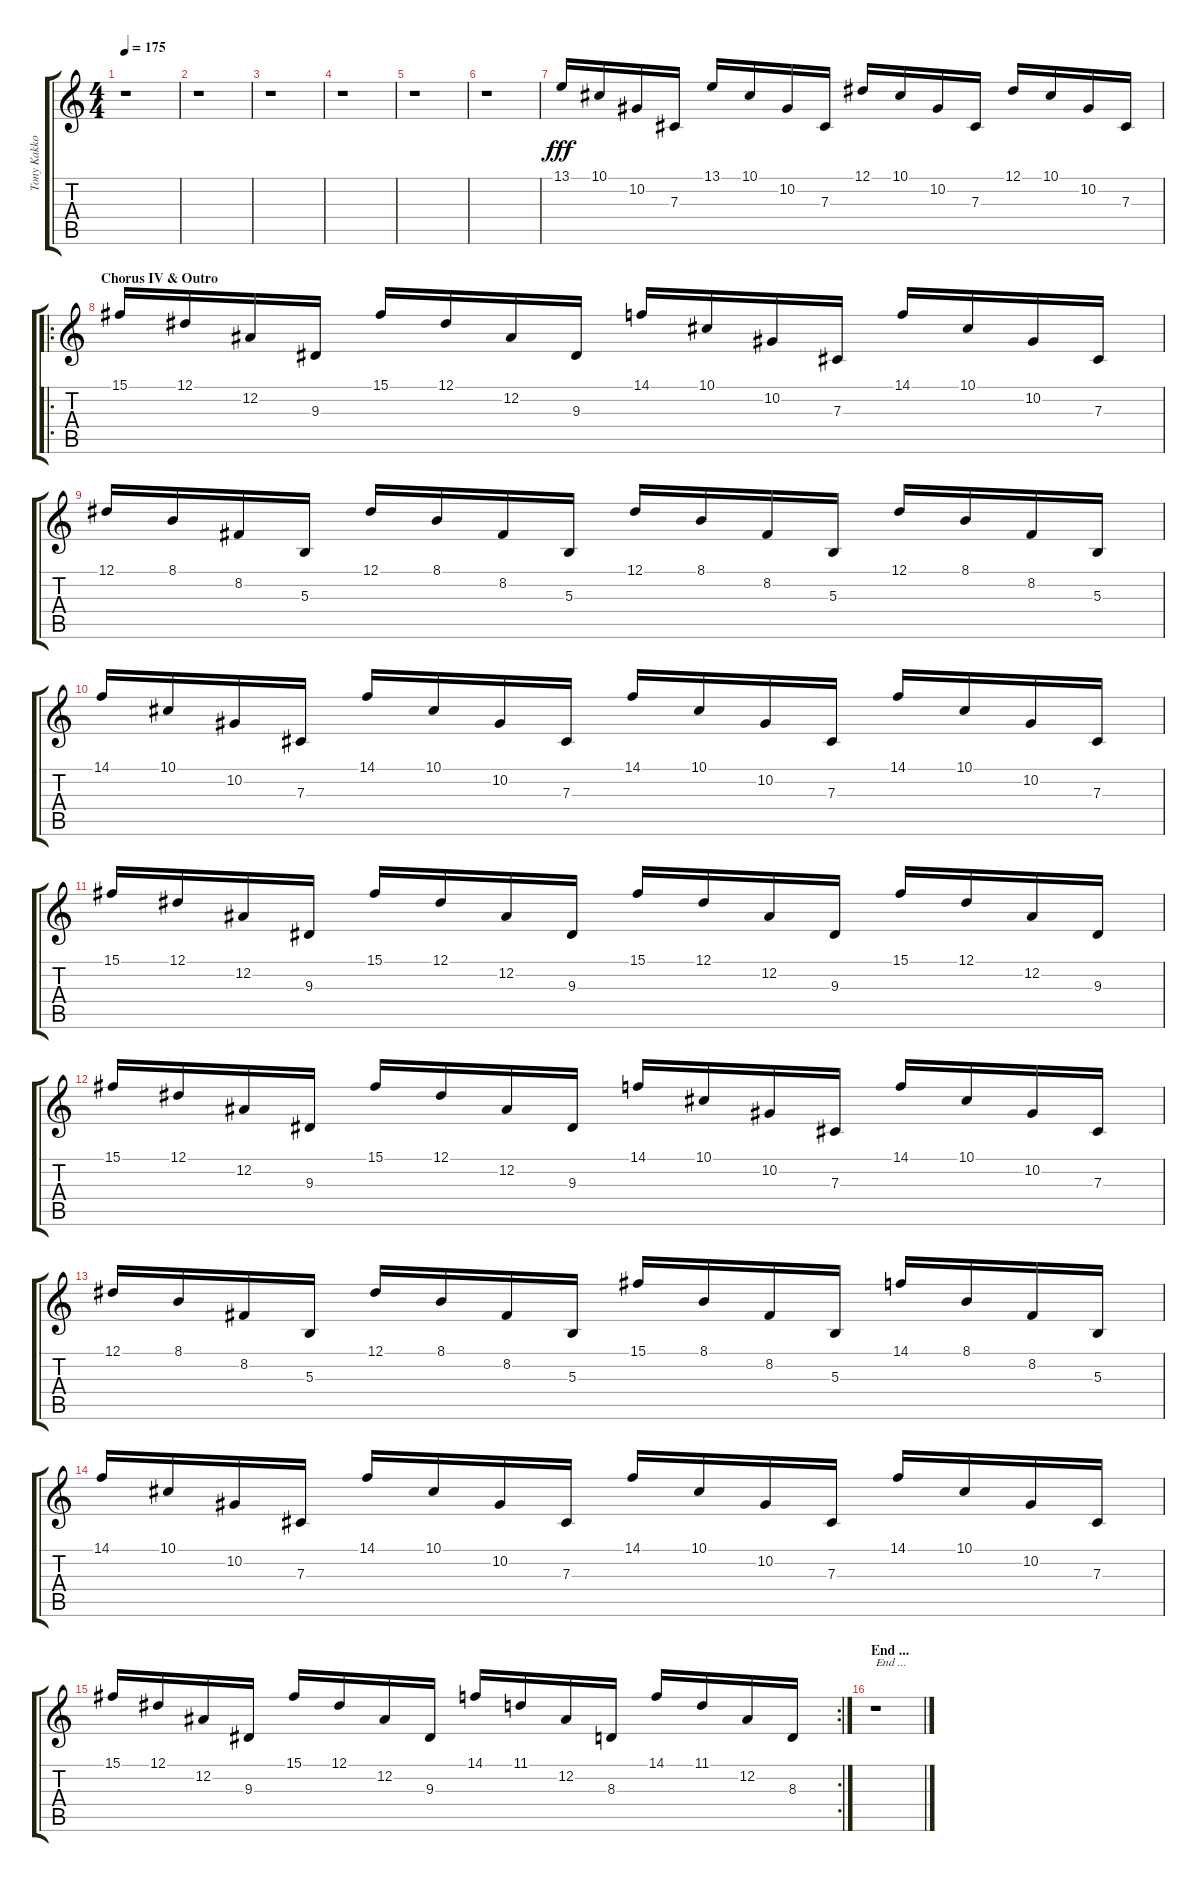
\track ("Tony Kakko" "Tony Kakko") {instrument harpsichord}
\staff {score tabs}
\tuning (Eb4 Bb3 Gb3 Db3 Ab2 Eb2) {hide}
\ts (4 4)
\tempo 175
\clef g2
\ks c
r.1{dy f} |
r.1 |
r.1 |
r.1 |
r.1 |
r.1 |
13.1.16{dy fff} 10.1.16 10.2.16 7.3.16 13.1.16 10.1.16 10.2.16 7.3.16 12.1.16 10.1.16 10.2.16 7.3.16 12.1.16 10.1.16 10.2.16 7.3.16 |
\ro
\section ("" "Chorus IV & Outro")
15.1.16 12.1.16 12.2.16 9.3.16 15.1.16 12.1.16 12.2.16 9.3.16 14.1.16 10.1.16 10.2.16 7.3.16 14.1.16 10.1.16 10.2.16 7.3.16 |
12.1.16 8.1.16 8.2.16 5.3.16 12.1.16 8.1.16 8.2.16 5.3.16 12.1.16 8.1.16 8.2.16 5.3.16 12.1.16 8.1.16 8.2.16 5.3.16 |
14.1.16 10.1.16 10.2.16 7.3.16 14.1.16 10.1.16 10.2.16 7.3.16 14.1.16 10.1.16 10.2.16 7.3.16 14.1.16 10.1.16 10.2.16 7.3.16 |
15.1.16 12.1.16 12.2.16 9.3.16 15.1.16 12.1.16 12.2.16 9.3.16 15.1.16 12.1.16 12.2.16 9.3.16 15.1.16 12.1.16 12.2.16 9.3.16 |
15.1.16 12.1.16 12.2.16 9.3.16 15.1.16 12.1.16 12.2.16 9.3.16 14.1.16 10.1.16 10.2.16 7.3.16 14.1.16 10.1.16 10.2.16 7.3.16 |
12.1.16 8.1.16 8.2.16 5.3.16 12.1.16 8.1.16 8.2.16 5.3.16 15.1.16 8.1.16 8.2.16 5.3.16 14.1.16 8.1.16 8.2.16 5.3.16 |
14.1.16 10.1.16 10.2.16 7.3.16 14.1.16 10.1.16 10.2.16 7.3.16 14.1.16 10.1.16 10.2.16 7.3.16 14.1.16 10.1.16 10.2.16 7.3.16 |
\rc 2
15.1.16 12.1.16 12.2.16 9.3.16 15.1.16 12.1.16 12.2.16 9.3.16 14.1.16 11.1.16 12.2.16 8.3.16 14.1.16 11.1.16 12.2.16 8.3.16 |
\section ("" "End ...")
r.1{txt "End ..."}
